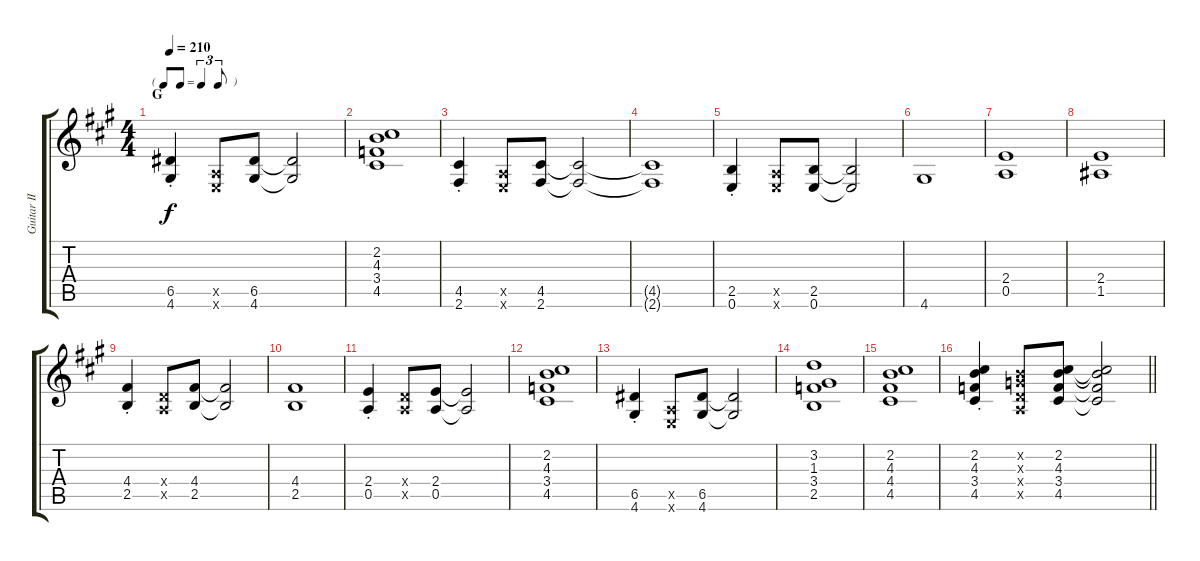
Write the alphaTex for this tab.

\track ("Guitar II" "Guitar II") {instrument distortionguitar}
\staff {score tabs}
\tuning (E4 B3 G3 D3 A2 E2) {hide}
\ts (4 4)
\tf triplet8th
\section ("" "G")
\tempo 210
\clef g2
\ks a
(6.5{st} 4.6{st}).4{dy f} (0.5{x} 0.6{x}).8 (6.5 4.6).8 (6.5{t} 4.6{t}).2 |
(2.2 4.3 3.4 4.5).1 |
(4.5{st} 2.6{st}).4 (0.5{x} 0.6{x}).8 (4.5 2.6).8 (4.5{t} 2.6{t}).2 |
(4.5{t} 2.6{t}).1 |
(2.5{st} 0.6{st}).4 (0.5{x} 0.6{x}).8 (2.5 0.6).8 (2.5{t} 0.6{t}).2 |
4.6.1 |
(2.4 0.5).1 |
(2.4 1.5).1 |
(4.4{st} 2.5{st}).4 (0.4{x} 0.5{x}).8 (4.4 2.5).8 (4.4{t} 2.5{t}).2 |
(4.4 2.5).1 |
(2.4{st} 0.5{st}).4 (0.4{x} 0.5{x}).8 (2.4 0.5).8 (2.4{t} 0.5{t}).2 |
(2.2 4.3 3.4 4.5).1 |
(6.5{st} 4.6{st}).4 (0.5{x} 0.6{x}).8 (6.5 4.6).8 (6.5{t} 4.6{t}).2 |
(3.2 1.3 3.4 2.5).1 |
(2.2 4.3 4.4 4.5).1 |
\barLineRight lightlight
(2.2{st} 4.3{st} 3.4{st} 4.5{st}).4 (0.2{x} 0.3{x} 0.4{x} 0.5{x}).8 (2.2 4.3 3.4 4.5).8 (2.2{t} 4.3{t} 3.4{t} 4.5{t}).2
